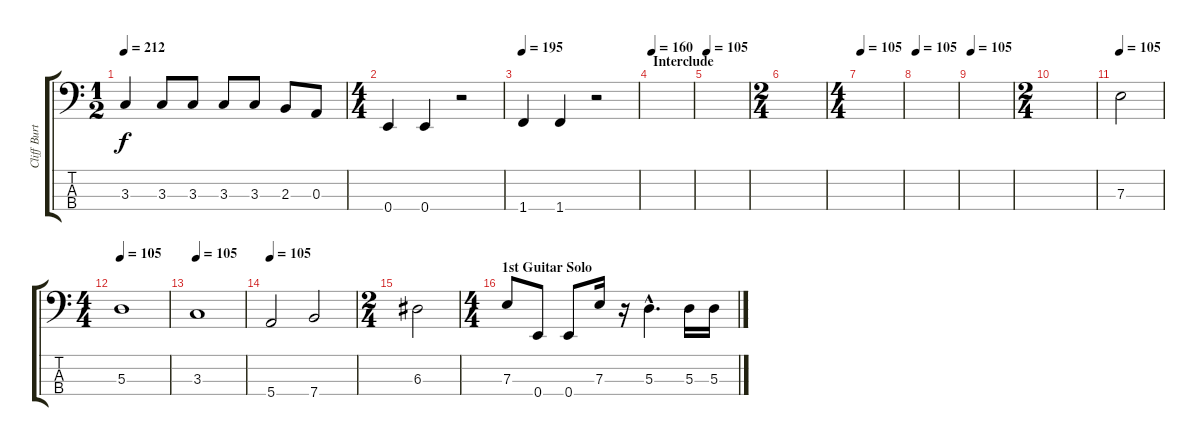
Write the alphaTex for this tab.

\track ("Cliff Burton (Bass)" "Cliff Burt") {instrument electricbassfinger}
\staff {score tabs}
\tuning (G2 D2 A1 E1) {hide}
\ts (1 2)
\tempo 212
\clef f4
\ks c
3.3.4{dy f} 3.3.8 3.3.8 3.3.8 3.3.8 2.3.8 0.3.8 |
\ts (4 4)
0.4.4 0.4.4 r.2 |
\tempo 195
1.4.4 1.4.4 r.2 |
\section ("" "Interclude")
\tempo 160
|
\tempo 105
|
\ts (2 4)
|
\ts (4 4)
\tempo 105
|
\tempo 105
|
\tempo 105
|
\ts (2 4)
|
\tempo 105
7.3.2 |
\ts (4 4)
\tempo 105
5.3.1 |
\tempo 105
3.3.1 |
\tempo 105
5.4.2 7.4.2 |
\ts (2 4)
6.3.2 |
\ts (4 4)
\section ("" "1st Guitar Solo")
7.3.8 0.4.8 0.4.8 7.3.16 r.16 5.3{hac}.4{d} 5.3.16 5.3.16
